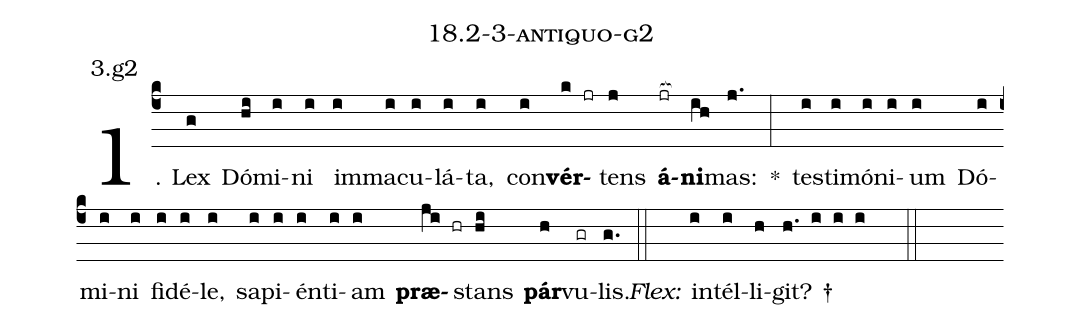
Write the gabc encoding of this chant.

name: 18.2-3-antiquo-g2;
annotation: 3.g2;
%%
(c4)1. Lex(g) Dó(hi)mi(i)ni(i) im(i)ma(i)cu(i)lá(i)ta,(i) con(i)<b>vér</b>(k jr)tens(j) <b>á</b>(jr[ocb:1{])<b>ni</b>(ih[ocb:0}])mas:(j.) *(:) tes(i)ti(i)mó(i)ni(i)um(i) Dó(i)mi(i)ni(i) fi(i)dé(i)le,(i) sa(i)pi(i)én(i)ti(i)am(i) <b>præ</b>(ji hr)stans(hi) <b>pár</b>(h)vu(gr)lis.(g.) (::)
<i>Flex:</i>()  in(i)tél(i)li(h)git? †(h. i i i  ::)

%E(i) u(i) o(ji) u(hi) a(h) e.(g.) (::)
